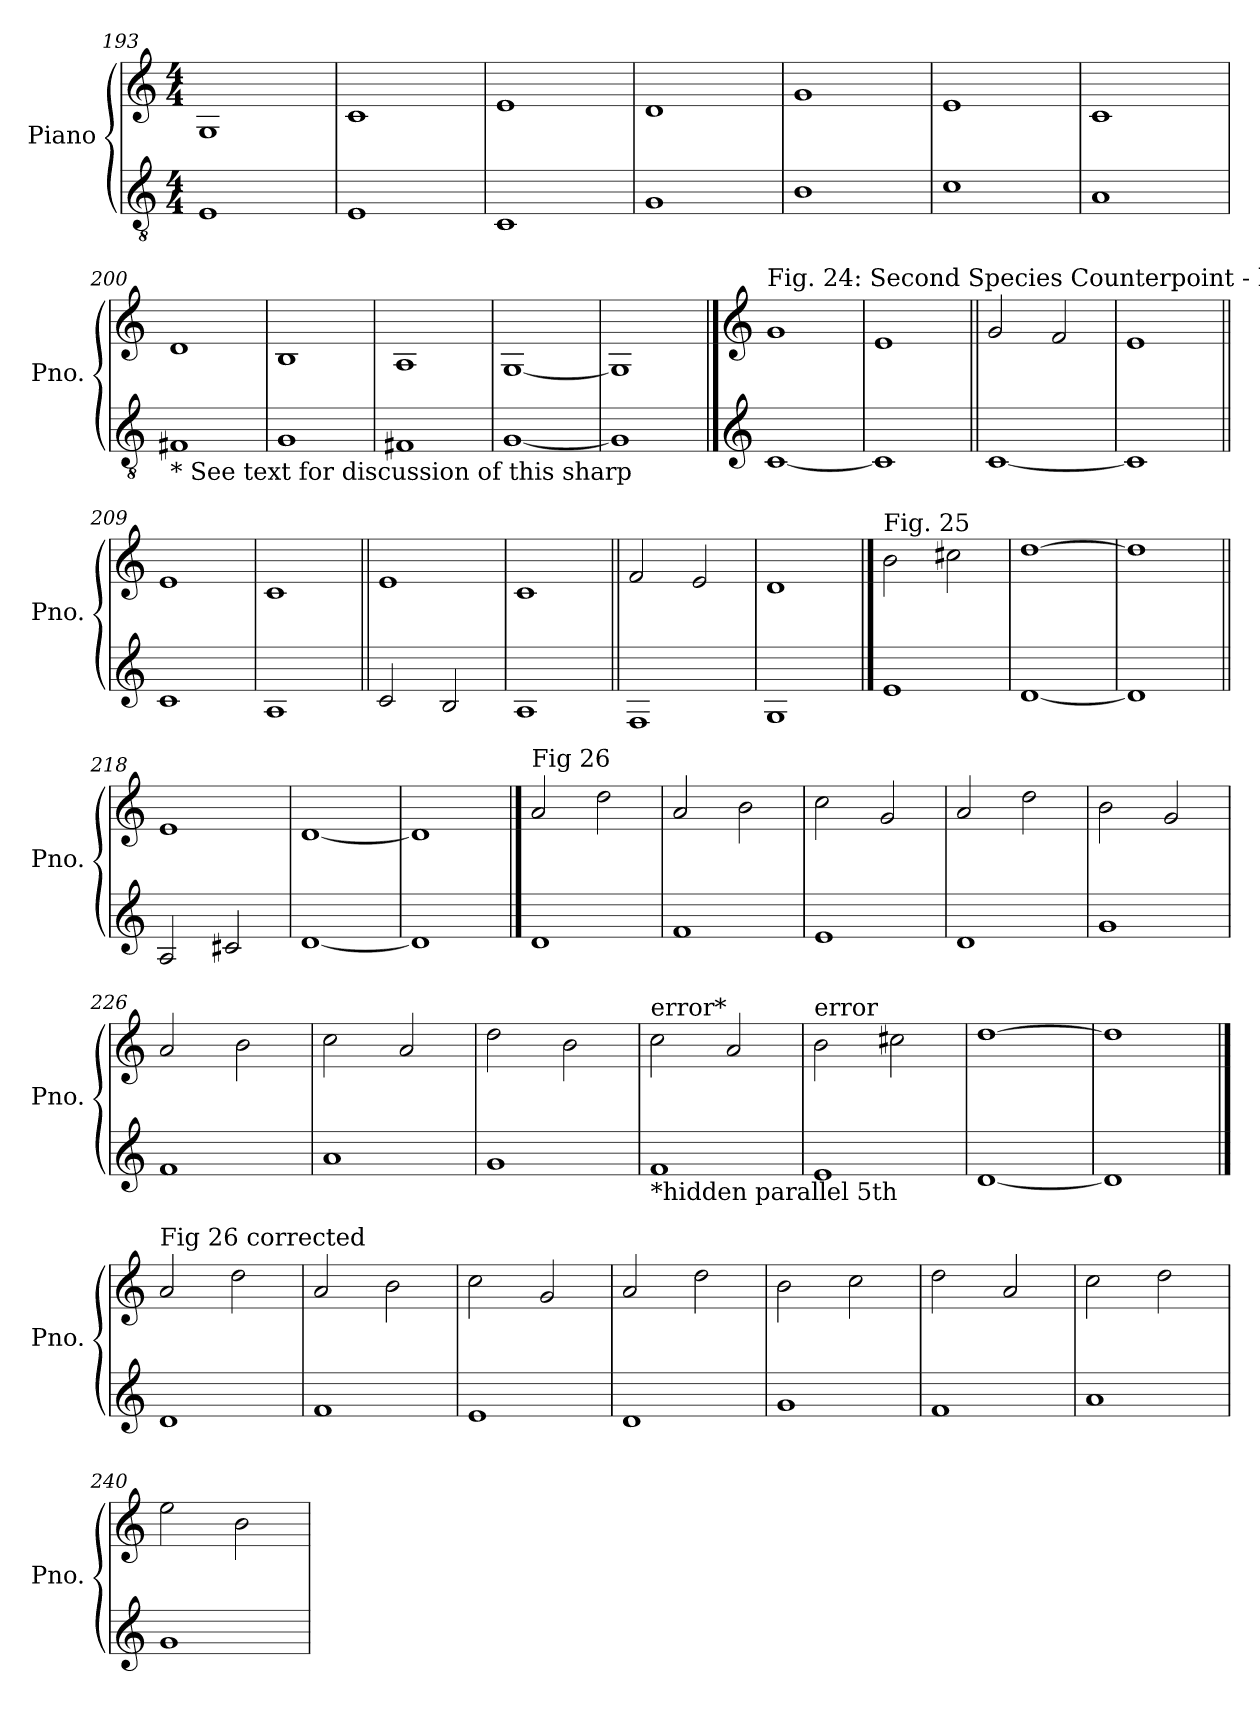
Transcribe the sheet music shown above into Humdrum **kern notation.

**kern	**kern
*part1	*part1
*staff2	*staff1
*I"Piano	*
*I'Pno.	*
*clefGv2	*clefG2
*k[]	*k[]
*M4/4	*M4/4
=193	=193
1E	1G
=194	=194
1E	1c
=195	=195
1C	1e
=196	=196
1G	1d
=197	=197
1B	1g
=198	=198
1c	1e
=199	=199
1A	1c
=200	=200
!LO:TX:b:t=* See text for discussion of this sharp	!
1F#X	1d
=201	=201
1G	1B
=202	=202
1F#X	1A
=203	=203
[1G	[1G
=204	=204
1G]	1G]
!!LO:LB:g=z
==205	==205
*clefG2	*clefG2
!	!LO:TX:a:t=Fig. 24&colon;  Second Species Counterpoint - half notes against whole notes
[1c	1g
=206	=206
1c]	1e
=207||	=207||
[1c	2g/
.	2f/
=208	=208
1c]	1e
=209||	=209||
1c	1e
=210	=210
1A	1c
=211||	=211||
2c/	1e
2B/	.
=212	=212
1A	1c
=213||	=213||
1F	2f/
.	2e/
=214	=214
1G	1d
!!LO:LB:g=z
==215	==215
!	!LO:TX:a:t=Fig. 25
1e	2b\
.	2cc#X\
=216	=216
[1d	[1dd
=217	=217
1d]	1dd]
=218||	=218||
2A/	1e
2c#X/	.
=219	=219
[1d	[1d
=220	=220
1d]	1d]
!!LO:LB:g=z
==221	==221
!	!LO:TX:a:t=Fig 26
1d	2a/
.	2dd\
=222	=222
1f	2a/
.	2b\
=223	=223
1e	2cc\
.	2g/
=224	=224
1d	2a/
.	2dd\
=225	=225
1g	2b\
.	2g/
=226	=226
1f	2a/
.	2b\
=227	=227
1a	2cc\
.	2a/
=228	=228
1g	2dd\
.	2b\
=229	=229
!	!LO:TX:a:t=error*
!LO:TX:b:t=*hidden parallel 5th	!
1f	2cc\
.	2a/
=230	=230
!	!LO:TX:a:t=error
1e	2b\
.	2cc#X\
=231	=231
[1d	[1dd
=232	=232
1d]	1dd]
!!LO:PB:g=z
==233	==233
!	!LO:TX:a:t=Fig 26 corrected
1d	2a/
.	2dd\
=234	=234
1f	2a/
.	2b\
=235	=235
1e	2cc\
.	2g/
=236	=236
1d	2a/
.	2dd\
=237	=237
1g	2b\
.	2cc\
=238	=238
1f	2dd\
.	2a/
=239	=239
1a	2cc\
.	2dd\
=240	=240
1g	2ee\
.	2b\
=	=
*-	*-
